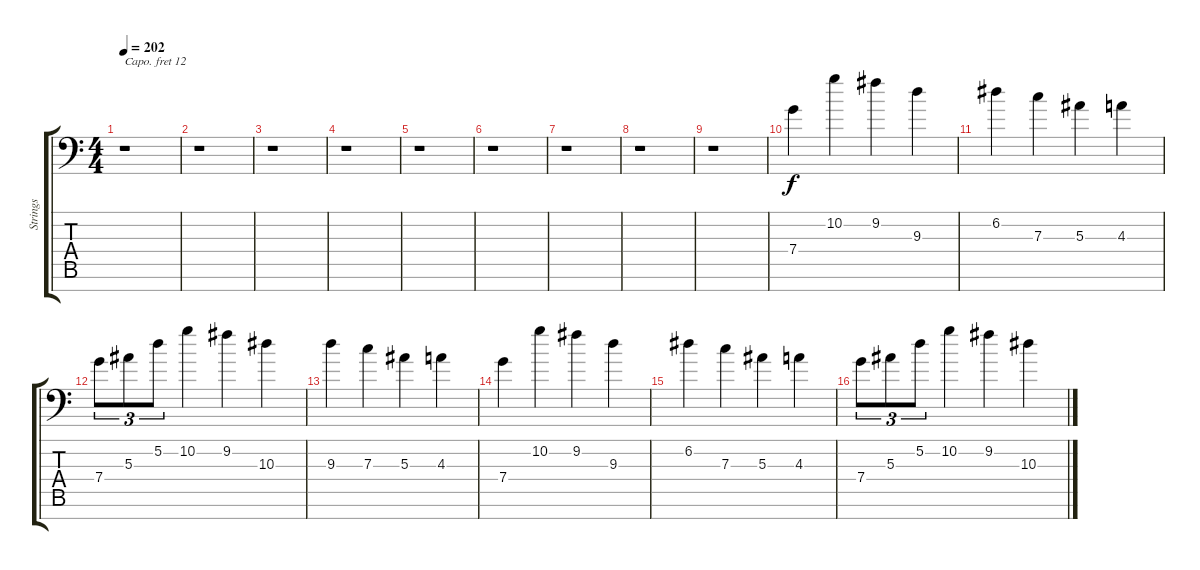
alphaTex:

\track ("Strings" "Strings") {instrument stringensemble1}
\staff {score tabs}
\capo 12
\tuning (D4 A3 F3 C3 G2 D2 G1) {hide}
\ts (4 4)
\tempo 202
\clef f4
\ks c
r.1{dy f instrument stringensemble1} |
r.1 |
r.1 |
r.1 |
r.1 |
r.1 |
r.1 |
r.1 |
r.1 |
7.4.4 10.2.4 9.2.4 9.3.4 |
6.2.4 7.3.4 5.3.4 4.3.4 |
7.4.8{tu (3 2)} 5.3.8{tu (3 2)} 5.2.8{tu (3 2)} 10.2.4 9.2.4 10.3.4 |
9.3.4 7.3.4 5.3.4 4.3.4 |
7.4.4 10.2.4 9.2.4 9.3.4 |
6.2.4 7.3.4 5.3.4 4.3.4 |
7.4.8{tu (3 2)} 5.3.8{tu (3 2)} 5.2.8{tu (3 2)} 10.2.4 9.2.4 10.3.4
